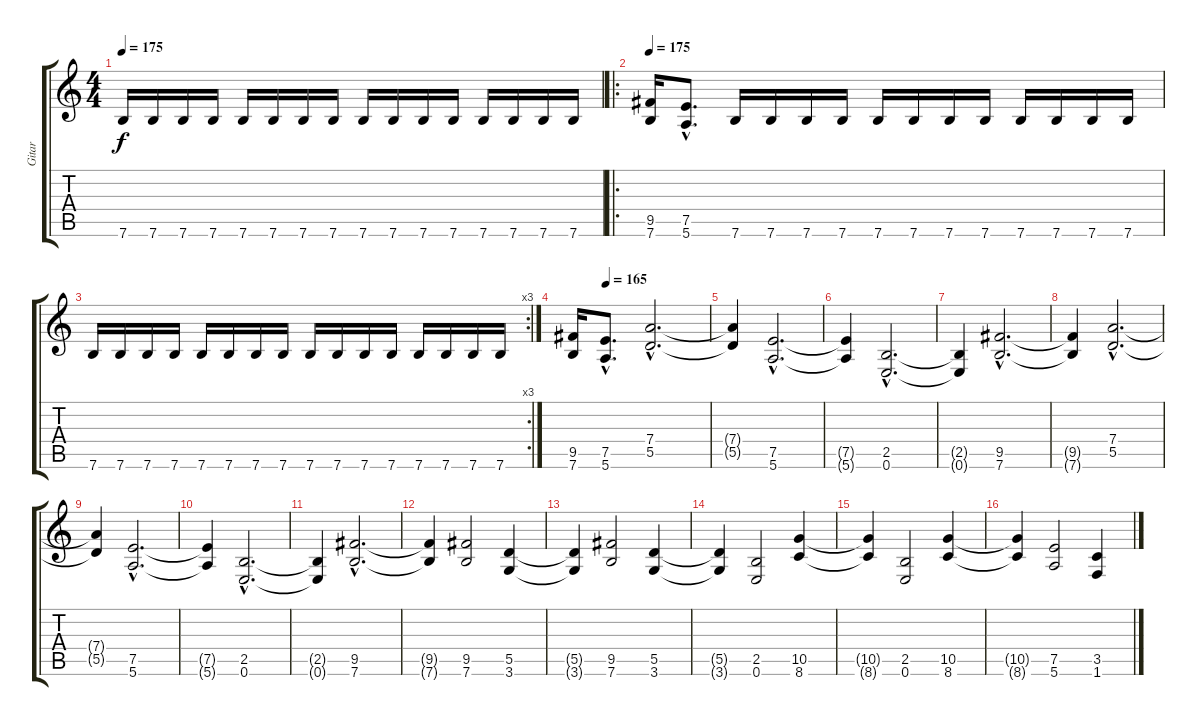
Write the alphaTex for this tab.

\track ("Gitar" "Gitar") {instrument distortionguitar}
\staff {score tabs}
\tuning (E4 B3 G3 D3 A2 E2) {hide}
\ts (4 4)
\tempo 175
\clef g2
\ks c
7.6.16{dy f} 7.6.16 7.6.16 7.6.16 7.6.16 7.6.16 7.6.16 7.6.16 7.6.16 7.6.16 7.6.16 7.6.16 7.6.16 7.6.16 7.6.16 7.6.16 |
\ro
\tempo 175
(9.5 7.6).16 (7.5{hac} 5.6{hac}).8{d} 7.6.16 7.6.16 7.6.16 7.6.16 7.6.16 7.6.16 7.6.16 7.6.16 7.6.16 7.6.16 7.6.16 7.6.16 |
\rc 3
7.6.16 7.6.16 7.6.16 7.6.16 7.6.16 7.6.16 7.6.16 7.6.16 7.6.16 7.6.16 7.6.16 7.6.16 7.6.16 7.6.16 7.6.16 7.6.16 |
\section ("" "")
\tempo (165 0.25)
(9.5 7.6).16 (7.5{hac} 5.6{hac}).8{d} (7.4{hac} 5.5{hac}).2{d} |
(7.4{t} 5.5{t}).4 (7.5{hac} 5.6{hac}).2{d} |
(7.5{t} 5.6{t}).4 (2.5{hac} 0.6{hac}).2{d} |
(2.5{t} 0.6{t}).4 (9.5{hac} 7.6{hac}).2{d} |
(9.5{t} 7.6{t}).4 (7.4{hac} 5.5{hac}).2{d} |
(7.4{t} 5.5{t}).4 (7.5{hac} 5.6{hac}).2{d} |
(7.5{t} 5.6{t}).4 (2.5{hac} 0.6{hac}).2{d} |
(2.5{t} 0.6{t}).4 (9.5{hac} 7.6{hac}).2{d} |
(9.5{t} 7.6{t}).4 (9.5 7.6).2 (5.5 3.6).4 |
(5.5{t} 3.6{t}).4 (9.5 7.6).2 (5.5 3.6).4 |
(5.5{t} 3.6{t}).4 (2.5 0.6).2 (10.5 8.6).4 |
(10.5{t} 8.6{t}).4 (2.5 0.6).2 (10.5 8.6).4 |
(10.5{t} 8.6{t}).4 (7.5 5.6).2 (3.5 1.6).4
